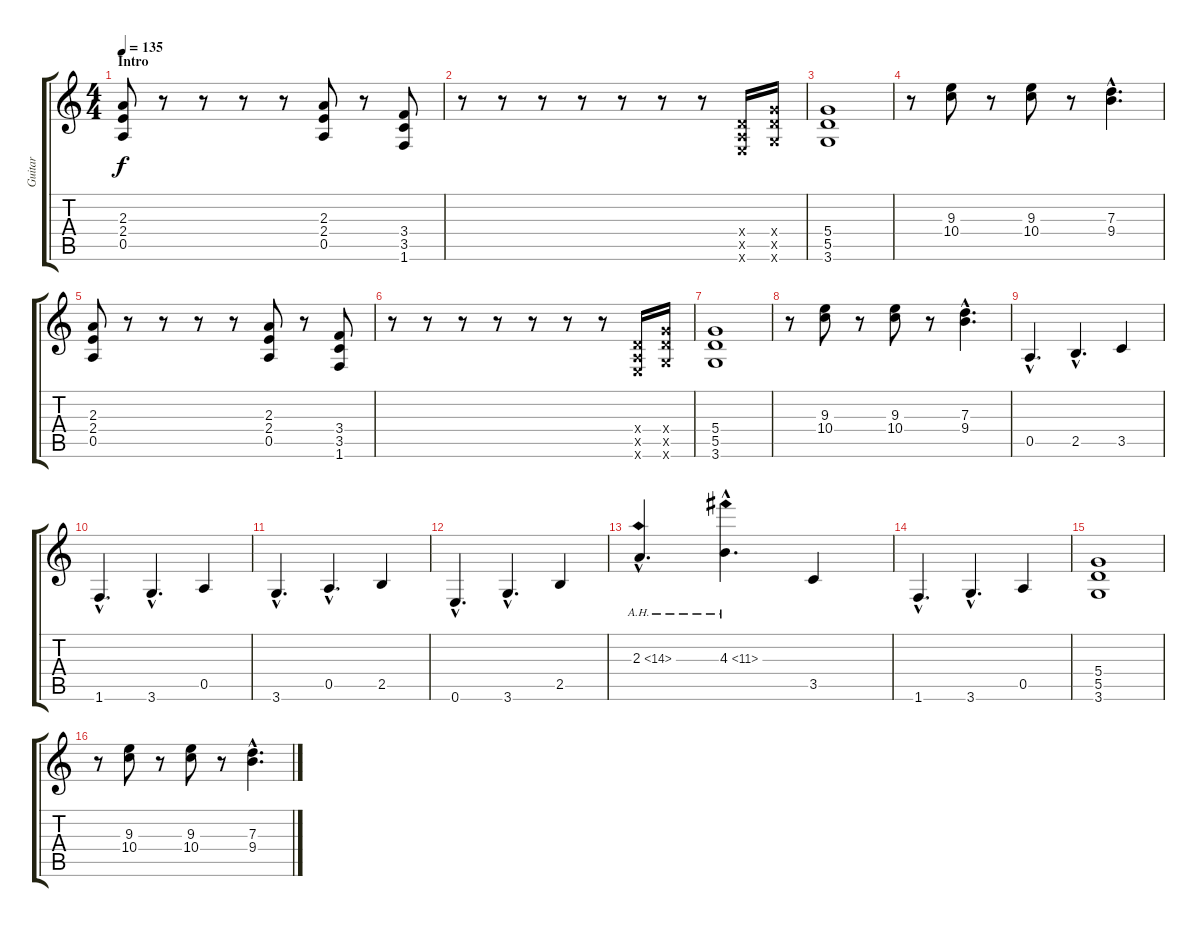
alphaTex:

\track ("Guitar" "Guitar") {instrument distortionguitar}
\staff {score tabs}
\tuning (E4 B3 G3 D3 A2 E2) {hide}
\ts (4 4)
\section ("" "Intro")
\tempo 135
\clef g2
\ks c
(2.3 2.4 0.5).8{dy f instrument distortionguitar} r.8 r.8 r.8 r.8 (2.3 2.4 0.5).8 r.8 (3.4 3.5 1.6).8 |
r.8 r.8 r.8 r.8 r.8 r.8 r.8 (0.4{x} 0.5{x} 0.6{x}).16 (5.4{x} 5.5{x} 3.6{x}).16 |
(5.4 5.5 3.6).1 |
r.8 (9.3 10.4).8 r.8 (9.3 10.4).8 r.8 (7.3{hac} 9.4{hac}).4{d} |
(2.3 2.4 0.5).8 r.8 r.8 r.8 r.8 (2.3 2.4 0.5).8 r.8 (3.4 3.5 1.6).8 |
r.8 r.8 r.8 r.8 r.8 r.8 r.8 (0.4{x} 0.5{x} 0.6{x}).16 (5.4{x} 5.5{x} 3.6{x}).16 |
(5.4 5.5 3.6).1 |
r.8 (9.3 10.4).8 r.8 (9.3 10.4).8 r.8 (7.3{hac} 9.4{hac}).4{d} |
0.5{hac}.4{d} 2.5{hac}.4{d} 3.5.4 |
1.6{hac}.4{d} 3.6{hac}.4{d} 0.5.4 |
3.6{hac}.4{d} 0.5{hac}.4{d} 2.5.4 |
0.6{hac}.4{d} 3.6{hac}.4{d} 2.5.4 |
2.3{ah 12 hac}.4{d} 4.3{ah 7 hac}.4{d} 3.5.4 |
1.6{hac}.4{d} 3.6{hac}.4{d} 0.5.4 |
(5.4 5.5 3.6).1 |
r.8 (9.3 10.4).8 r.8 (9.3 10.4).8 r.8 (7.3{hac} 9.4{hac}).4{d}
